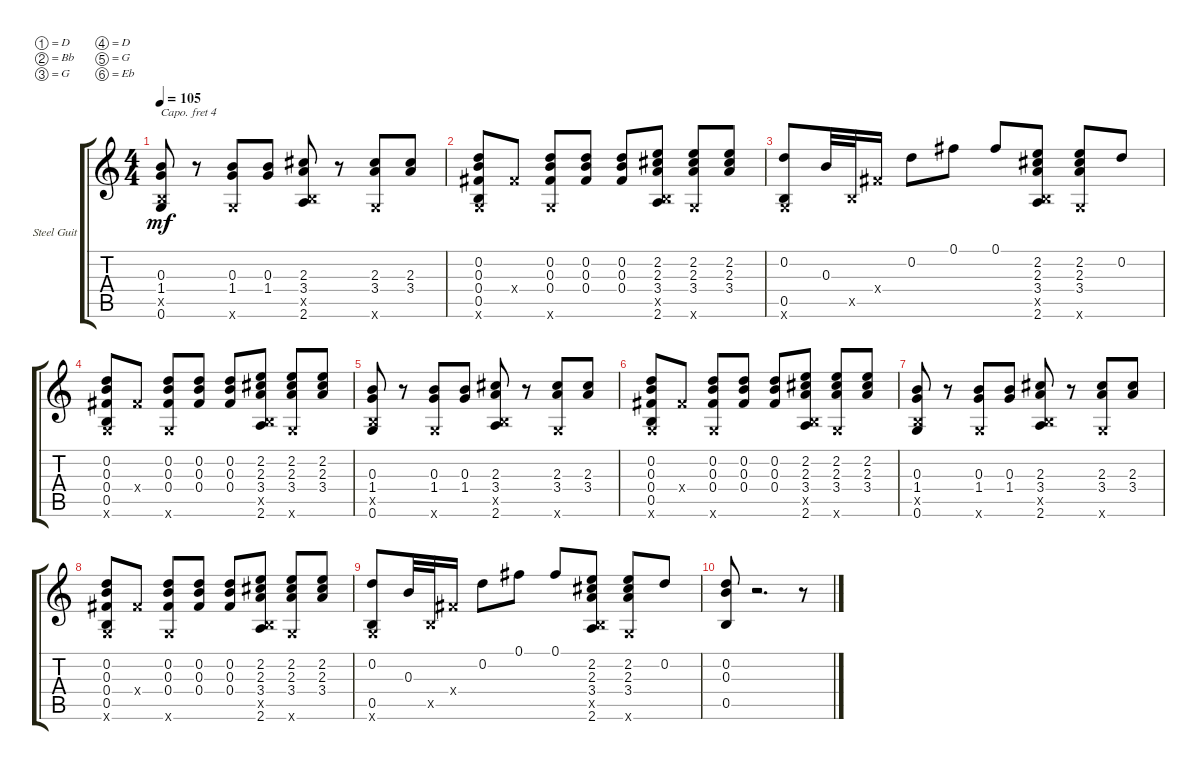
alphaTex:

\defaultSystemsLayout 4
\bracketExtendMode groupsimilarinstruments
\firstSystemTrackNameOrientation horizontal
\otherSystemsTrackNameOrientation horizontal
\track ("Steel Guitar" "Steel Guit") {instrument acousticguitarsteel}
\staff {score tabs}
\capo 4
\tuning (D4 Bb3 G3 D3 G2 Eb2)
\ts (4 4)
\tempo 105
\clef g2
\ks c
(0.6 1.4 0.3 0.5{x}).8{dy mf} r.8 (0.6{x} 1.4 0.3).8 (0.3 1.4).8 (2.6 3.4 2.3 0.5{x}).8 r.8 (0.6{x} 3.4 2.3).8 (2.3 3.4).8 |
(0.5 0.4 0.3 0.2 0.6{x}).8 0.4{x}.8 (0.4 0.3 0.2 0.6{x}).8 (0.4 0.3 0.2).8 (0.2 0.4 0.3).8 (2.6 3.4 2.3 2.2 0.5{x}).8 (3.4 2.3 2.2 0.6{x}).8 (3.4 2.3 2.2).8 |
(0.5 0.6{x} 0.2).8 0.3.32 0.5{x}.32 0.4{x}.16 0.2.8 0.1.8 0.1.8 (2.2 2.3 2.6 0.5{x} 3.4).8 (2.3 2.2 0.6{x} 3.4).8 0.2.8 |
(0.5 0.4 0.3 0.2 0.6{x}).8 0.4{x}.8 (0.4 0.3 0.2 0.6{x}).8 (0.4 0.3 0.2).8 (0.2 0.4 0.3).8 (2.6 3.4 2.3 2.2 0.5{x}).8 (3.4 2.3 2.2 0.6{x}).8 (3.4 2.3 2.2).8 |
(0.6 1.4 0.3 0.5{x}).8 r.8 (0.6{x} 1.4 0.3).8 (0.3 1.4).8 (2.6 3.4 2.3 0.5{x}).8 r.8 (0.6{x} 3.4 2.3).8 (2.3 3.4).8 |
(0.5 0.4 0.3 0.2 0.6{x}).8 0.4{x}.8 (0.4 0.3 0.2 0.6{x}).8 (0.4 0.3 0.2).8 (0.2 0.4 0.3).8 (2.6 3.4 2.3 2.2 0.5{x}).8 (3.4 2.3 2.2 0.6{x}).8 (3.4 2.3 2.2).8 |
(0.6 1.4 0.3 0.5{x}).8 r.8 (0.6{x} 1.4 0.3).8 (0.3 1.4).8 (2.6 3.4 2.3 0.5{x}).8 r.8 (0.6{x} 3.4 2.3).8 (2.3 3.4).8 |
(0.5 0.4 0.3 0.2 0.6{x}).8 0.4{x}.8 (0.4 0.3 0.2 0.6{x}).8 (0.4 0.3 0.2).8 (0.2 0.4 0.3).8 (2.6 3.4 2.3 2.2 0.5{x}).8 (3.4 2.3 2.2 0.6{x}).8 (3.4 2.3 2.2).8 |
(0.5 0.6{x} 0.2).8 0.3.32 0.5{x}.32 0.4{x}.16 0.2.8 0.1.8 0.1.8 (2.2 2.3 2.6 0.5{x} 3.4).8 (2.3 2.2 0.6{x} 3.4).8 0.2.8 |
(0.5 0.3 0.2).8 r.2{d} r.8
